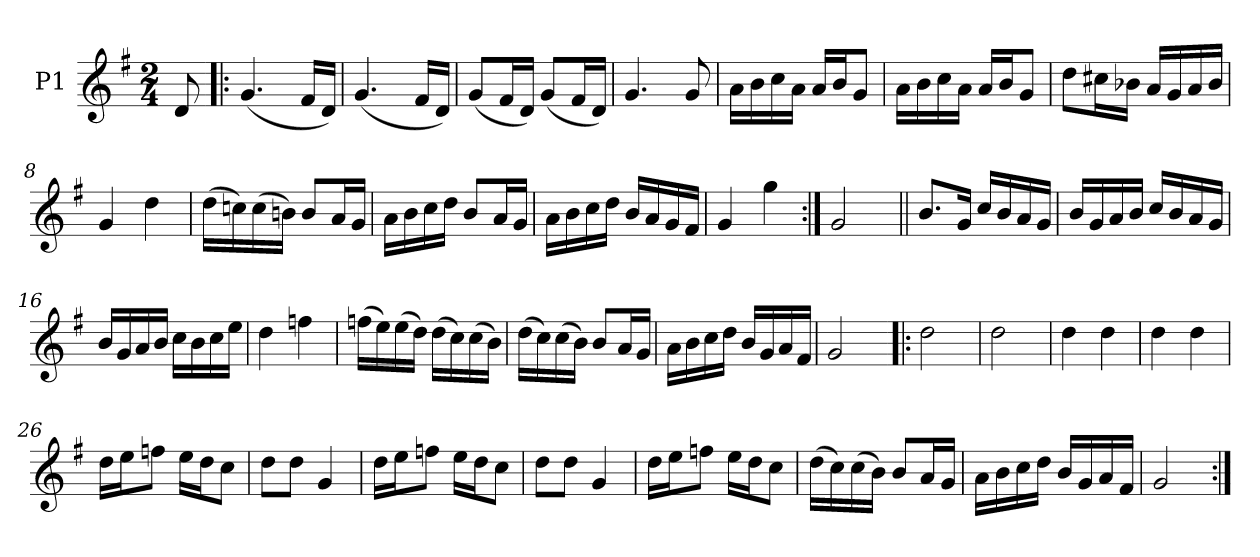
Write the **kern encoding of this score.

**kern
*part1
*staff1
*I"P1
*clefG2
*k[f#]
*G:
*M2/4
=
8d
=1!|:
(4.g
16f#LL
16dJJ)
=2
(4.g
16f#LL
16dJJ)
=3
(8gL
16f#L
16dJJ)
(8gL
16f#L
16dJJ)
=4
4.g
8g
=5
16aLL
16b
16cc
16aJJ
16aLL
16bJ
8gJ
=6
16aLL
16b
16cc
16aJJ
16aLL
16bJ
8gJ
=7
8ddL
16cc#XL
16b-XJJ
16aLL
16g
16a
16b-JJ
=8
4g
4dd
=9
(16ddLL
16ccn)
(16cc
16bnJJ)
8bL
16aL
16gJJ
=10
16aLL
16b
16cc
16ddJJ
8bL
16aL
16gJJ
=11
16aLL
16b
16cc
16ddJJ
16bLL
16a
16g
16f#JJ
=12
4g
4gg
=13:|!
2g
=14||
8.bL
16gJk
16ccLL
16b
16a
16gJJ
=15
16bLL
16g
16a
16bJJ
16ccLL
16b
16a
16gJJ
=16
16bLL
16g
16a
16bJJ
16ccLL
16b
16cc
16eeJJ
=17
4dd
4ffn
=18
(16ffnLL
16ee)
(16ee
16ddJJ)
(16ddLL
16cc)
(16cc
16bJJ)
=19
(16ddLL
16cc)
(16cc
16bJJ)
8bL
16aL
16gJJ
=20
16aLL
16b
16cc
16ddJJ
16bLL
16g
16a
16f#JJ
=21
2g
=22!|:
2dd
=23
2dd
=24
4dd
4dd
=25
4dd
4dd
=26
16ddLL
16eeJ
8ffnJ
16eeLL
16ddJ
8ccJ
=27
8ddL
8ddJ
4g
=28
16ddLL
16eeJ
8ffnJ
16eeLL
16ddJ
8ccJ
=29
8ddL
8ddJ
4g
=30
16ddLL
16eeJ
8ffnJ
16eeLL
16ddJ
8ccJ
=31
(16ddLL
16cc)
(16cc
16bJJ)
8bL
16aL
16gJJ
=32
16aLL
16b
16cc
16ddJJ
16bLL
16g
16a
16f#JJ
=33
2g
=:|!
*-
